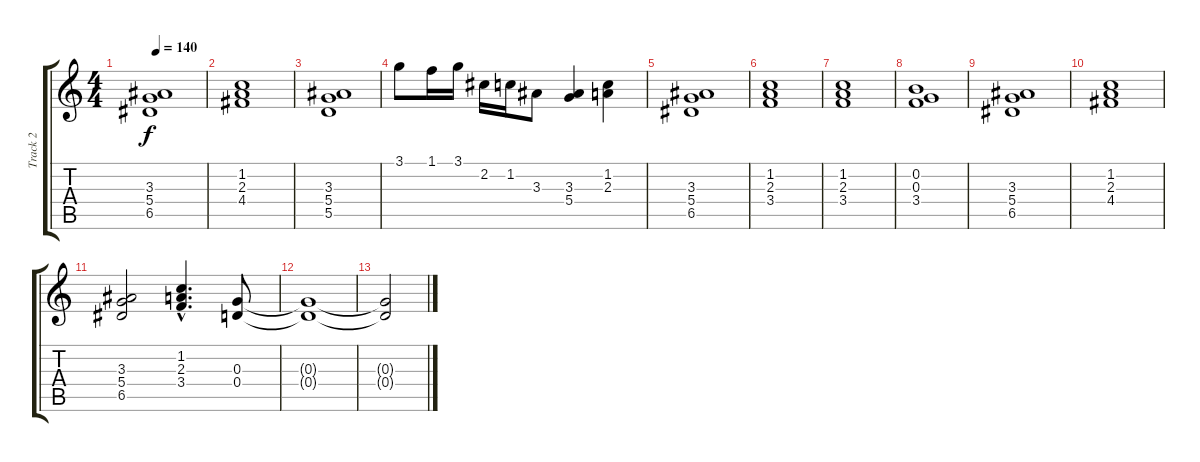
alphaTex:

\track ("Track 2" "Track 2") {instrument distortionguitar}
\staff {score tabs}
\tuning (E4 B3 G3 D3 A2 E2) {hide}
\ts (4 4)
\tempo 140
\clef g2
\ks c
(3.3 5.4 6.5).1{dy f} |
(1.2 2.3 4.4).1 |
(3.3 5.4 5.5).1 |
3.1.8 1.1.16 3.1.16 2.2.16 1.2.16 3.3.8 (3.3 5.4).4 (1.2 2.3).4 |
(3.3 5.4 6.5).1 |
(1.2 2.3 3.4).1 |
(1.2 2.3 3.4).1 |
(0.2 0.3 3.4).1 |
(3.3 5.4 6.5).1 |
(1.2 2.3 4.4).1 |
(3.3 5.4 6.5).2 (1.2{hac} 2.3{hac} 3.4{hac}).4{d} (0.3 0.4).8 |
(0.3{t} 0.4{t}).1 |
(0.3{t} 0.4{t}).2
